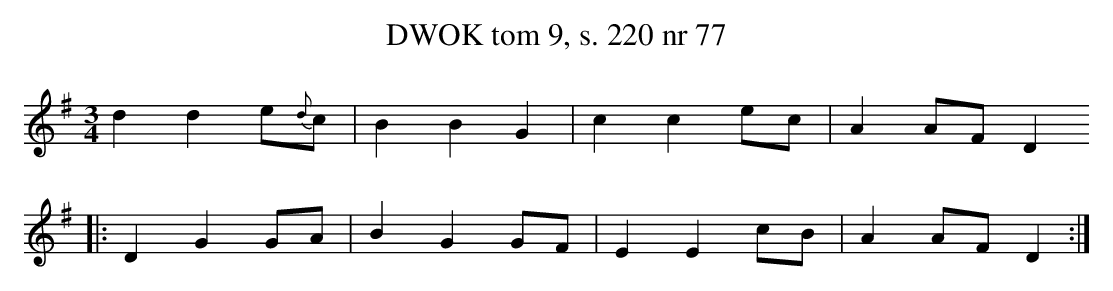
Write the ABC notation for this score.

X:1
T:DWOK tom 9, s. 220 nr 77
L:1/16
M:3/4
K:G
d4 d4 e2{d}c2|B4 B4 G4|c4 c4 e2c2|A4 A2F2 D4
|:D4 G4 G2A2|B4 G4 G2F2|E4 E4 c2B2|A4 A2F2 D4:|
